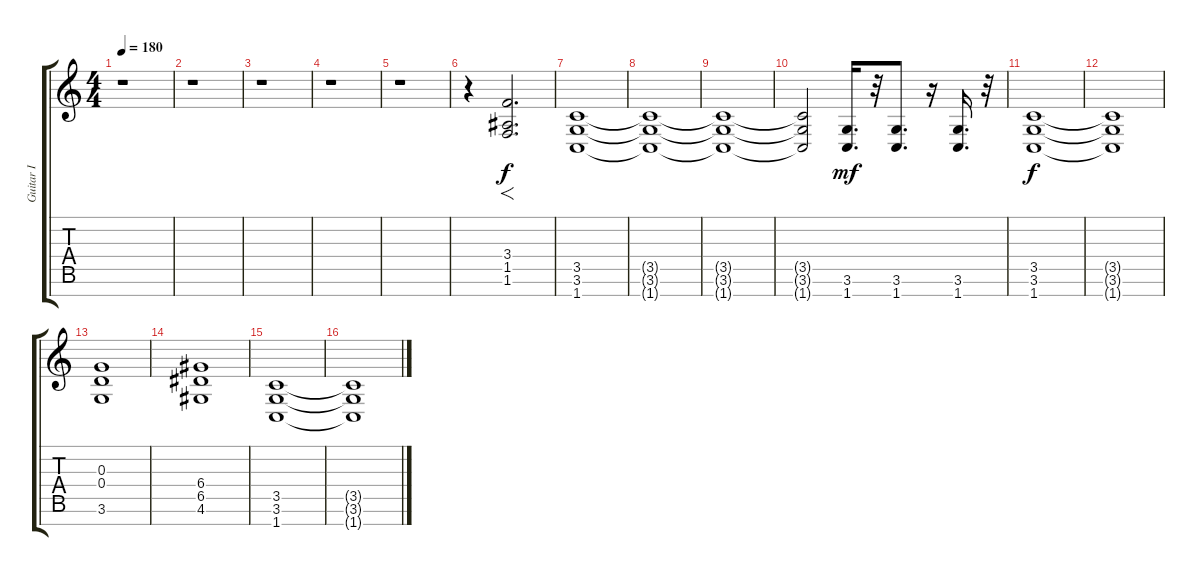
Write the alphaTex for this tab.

\track ("Guitar I" "Guitar I") {instrument distortionguitar}
\staff {score tabs}
\tuning (E4 B3 G3 D3 A2 E2 B1) {hide}
\ts (4 4)
\tempo 180
\clef g2
\ks c
r.1{dy f} |
r.1 |
r.1 |
r.1 |
r.1 |
r.4 (3.4 1.5 1.6).2{f d} |
(3.5 3.6 1.7).1{volume 15} |
(3.5{t} 3.6{t} 1.7{t}).1 |
(3.5{t} 3.6{t} 1.7{t}).1 |
(3.5{t} 3.6{t} 1.7{t}).2 (3.6 1.7).16{d dy mf} r.32 (3.6 1.7).8{d} r.16 (3.6 1.7).16{d} r.32 |
(3.5 3.6 1.7).1{dy f} |
(3.5{t} 3.6{t} 1.7{t}).1 |
(0.3 0.4 3.6).1 |
(6.4 6.5 4.6).1 |
(3.5 3.6 1.7).1 |
(3.5{t} 3.6{t} 1.7{t}).1
